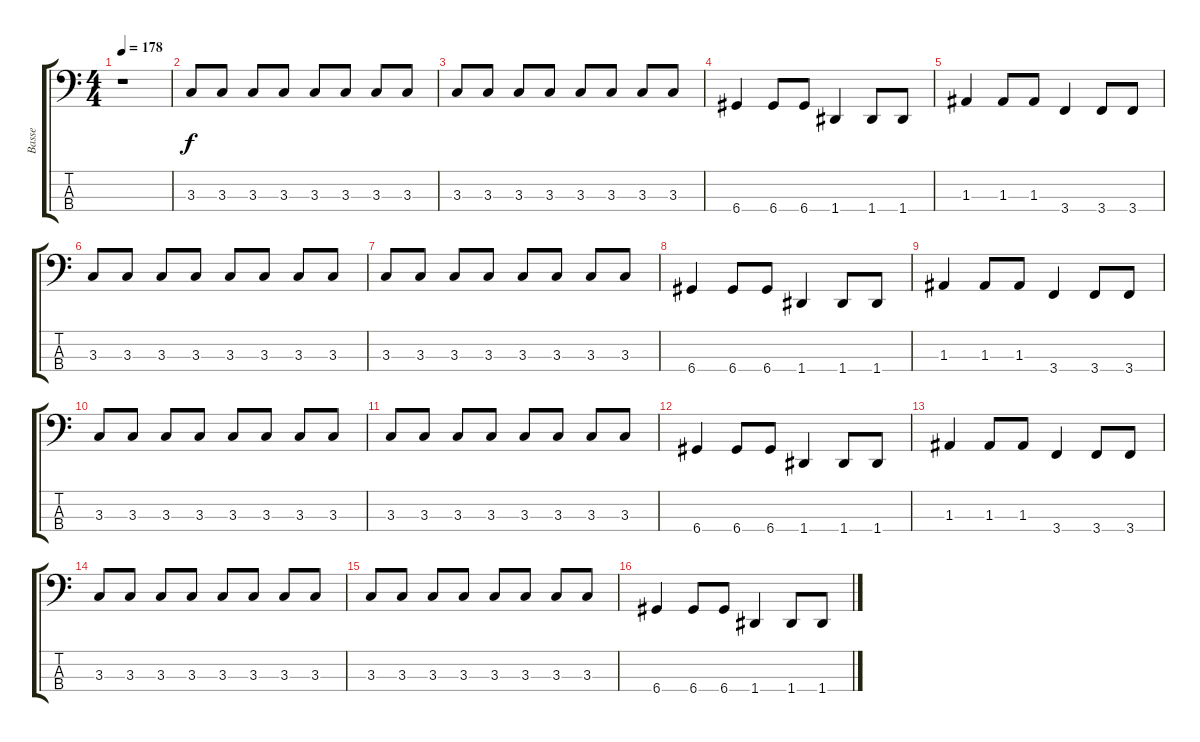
\track ("Basse" "Basse") {instrument electricbassfinger}
\staff {score tabs}
\tuning (G2 D2 A1 D1) {hide}
\ts (4 4)
\tempo 178
\clef f4
\ks c
r.1{dy f} |
3.3.8 3.3.8 3.3.8 3.3.8 3.3.8 3.3.8 3.3.8 3.3.8 |
3.3.8 3.3.8 3.3.8 3.3.8 3.3.8 3.3.8 3.3.8 3.3.8 |
6.4.4 6.4.8 6.4.8 1.4.4 1.4.8 1.4.8 |
1.3.4 1.3.8 1.3.8 3.4.4 3.4.8 3.4.8 |
3.3.8 3.3.8 3.3.8 3.3.8 3.3.8 3.3.8 3.3.8 3.3.8 |
3.3.8 3.3.8 3.3.8 3.3.8 3.3.8 3.3.8 3.3.8 3.3.8 |
6.4.4 6.4.8 6.4.8 1.4.4 1.4.8 1.4.8 |
1.3.4 1.3.8 1.3.8 3.4.4 3.4.8 3.4.8 |
3.3.8 3.3.8 3.3.8 3.3.8 3.3.8 3.3.8 3.3.8 3.3.8 |
3.3.8 3.3.8 3.3.8 3.3.8 3.3.8 3.3.8 3.3.8 3.3.8 |
6.4.4 6.4.8 6.4.8 1.4.4 1.4.8 1.4.8 |
1.3.4 1.3.8 1.3.8 3.4.4 3.4.8 3.4.8 |
3.3.8 3.3.8 3.3.8 3.3.8 3.3.8 3.3.8 3.3.8 3.3.8 |
3.3.8 3.3.8 3.3.8 3.3.8 3.3.8 3.3.8 3.3.8 3.3.8 |
6.4.4 6.4.8 6.4.8 1.4.4 1.4.8 1.4.8
